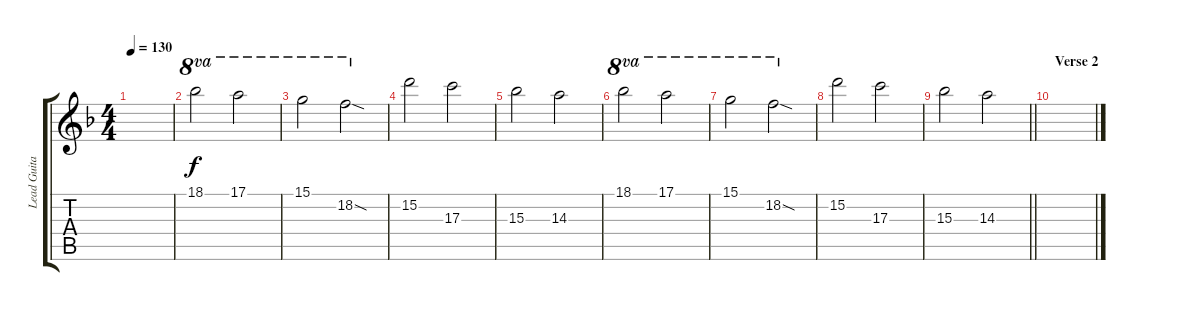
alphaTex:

\track ("Lead Guitar - Aldo Nova" "Lead Guita") {instrument distortionguitar}
\staff {score tabs}
\tuning (E4 B3 G3 D3 A2 E2) {hide}
\ts (4 4)
\tempo 130
\clef g2
\ks f
|
18.1.2{ot 8va} 17.1.2{ot 8va} |
15.1.2{ot 8va} 18.2{sod}.2{ot 8va} |
15.2.2 17.3.2 |
15.3.2 14.3.2 |
18.1.2{ot 8va} 17.1.2{ot 8va} |
15.1.2{ot 8va} 18.2{sod}.2{ot 8va} |
15.2.2 17.3.2 |
\barLineRight lightlight
15.3.2 14.3.2 |
\section ("" "Verse 2")
